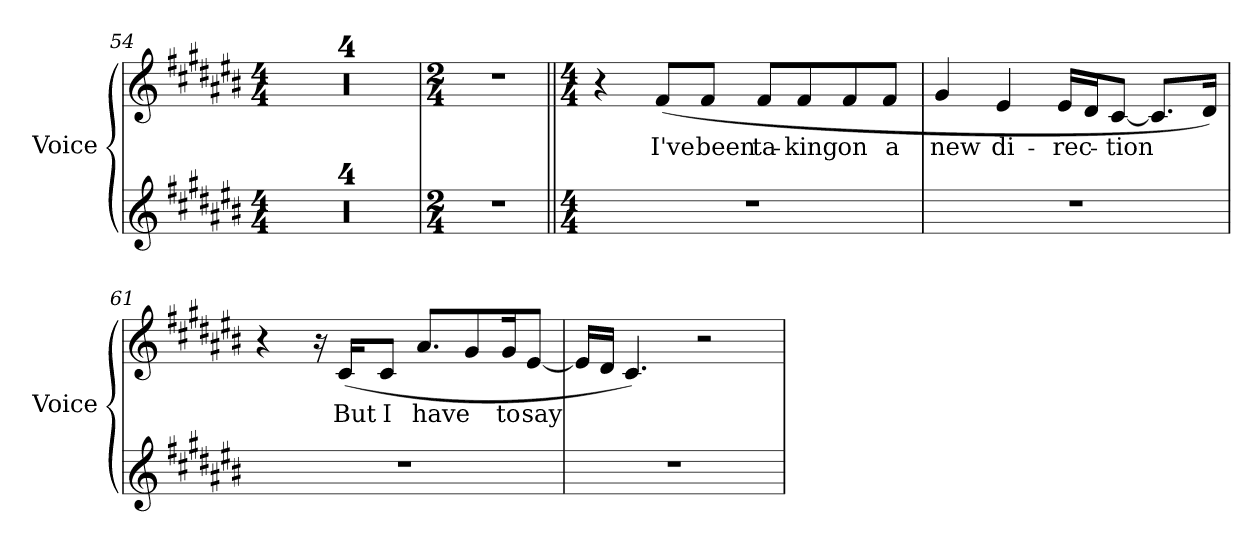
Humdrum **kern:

**kern	**kern	**text
*part2	*part1	*part1
*staff2	*staff1	*staff1
*I"Voice	*I"Voice	*
*I'Voice	*I'Voice	*
*clefG2	*clefG2	*
*k[f#c#g#d#a#e#b#]	*k[f#c#g#d#a#e#b#]	*
*C#:	*C#:	*
*M4/4	*M4/4	*
=54	=54	=54
1r	1r	.
=55	=55	=55
1r	1r	.
=56	=56	=56
1r	1r	.
=57	=57	=57
1r	1r	.
=58	=58	=58
*M2/4	*M2/4	*
!LO:N:vis=1	!	!
2r	2r	.
!!LO:LB:g=z
=59||	=59||	=59||
*M4/4	*M4/4	*
1r	4r	.
!	!	!LO:LY:b:color=#000000
.	(8f#i/L	I've
!	!	!LO:LY:b:color=#000000
.	8f#i/J	been
!	!	!LO:LY:b:color=#000000
.	8f#i/L	ta-
!	!	!LO:LY:b:color=#000000
.	8f#i/	-king
!	!	!LO:LY:b:color=#000000
.	8f#i/	on
!	!	!LO:LY:b:color=#000000
.	8f#i/J	a
=60	=60	=60
!	!	!LO:LY:b:color=#000000
1r	4g#i/	new
!	!	!LO:LY:b:color=#000000
.	4e#i/	di-
!	!	!LO:LY:b:color=#000000
.	16e#i/LL	-rec-
.	16d#i/J	.
!	!	!LO:LY:b:color=#000000
.	[8c#i/J	-tion
.	8.c#i/L]	.
.	16d#i/Jk)	.
=61	=61	=61
1r	4r	.
.	16r	.
!	!	!LO:LY:b:color=#000000
.	(16c#i/KL	But
!	!	!LO:LY:b:color=#000000
.	8c#i/J	I
!	!	!LO:LY:b:color=#000000
.	8.a#i/L	have
.	8g#i/	.
!	!	!LO:LY:b:color=#000000
.	16g#i/k	to
!	!	!LO:LY:b:color=#000000
.	[8e#i/J	say
=62	=62	=62
1r	16e#i/LL]	.
.	16d#i/JJ	.
.	4.c#i/)	.
.	2r	.
=	=	=
*-	*-	*-
